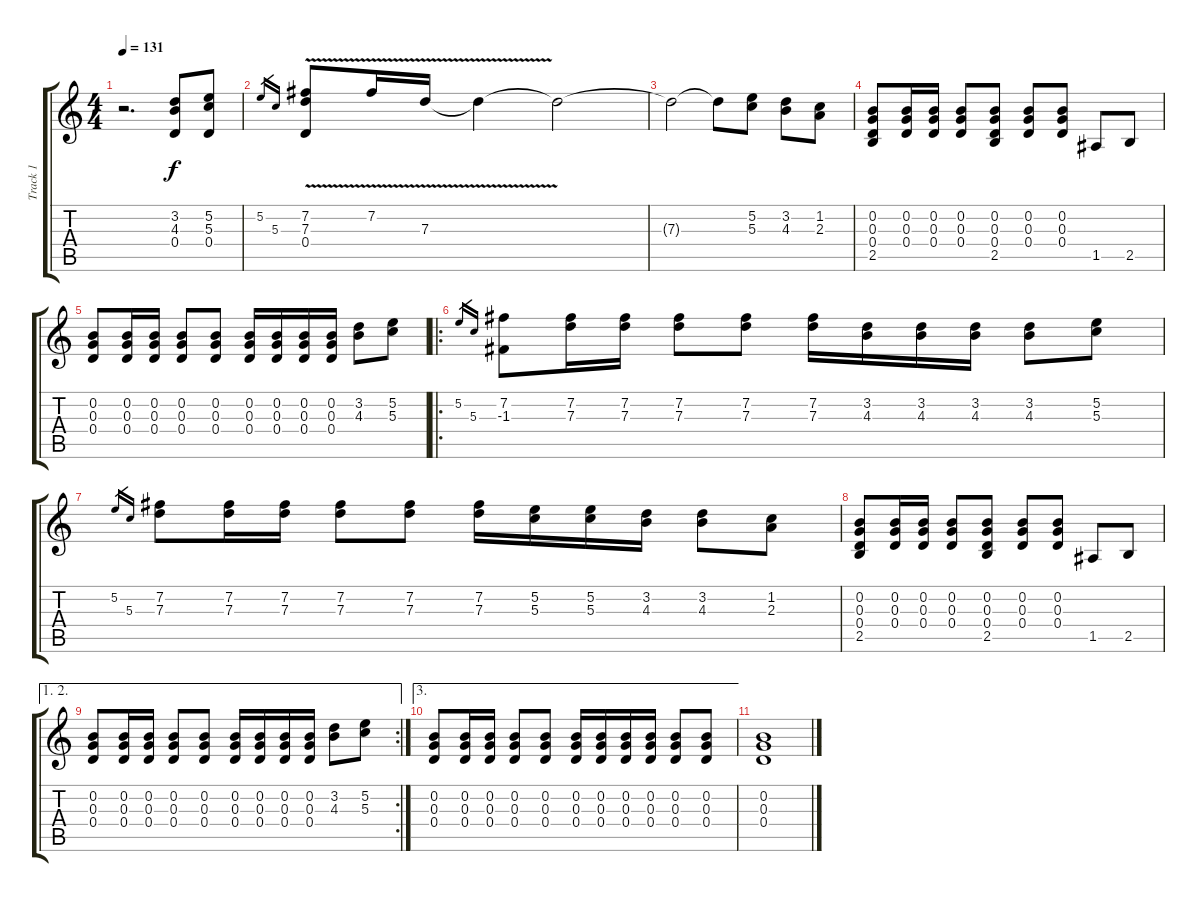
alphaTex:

\track ("Track 1" "Track 1") {instrument acousticguitarsteel}
\staff {score tabs}
\tuning (E4 B3 G3 D3 A2 E2) {hide}
\ts (4 4)
\tempo 131
\clef g2
\ks c
r.2{d dy f instrument acousticguitarsteel} (3.2 4.3 0.4).8 (5.2 5.3 0.4).8 |
5.2.16{gr} 5.3.16{gr} (7.2{v} 7.3{v} 0.4{v}).8 7.2{v}.16 7.3{v}.16 7.3{t}.4 7.3{t}.2 |
7.3{t}.2 7.3{t}.8 (5.2 5.3).8 (3.2 4.3).8 (1.2 2.3).8 |
(0.2 0.3 0.4 2.5).8 (0.2 0.3 0.4).16 (0.2 0.3 0.4).16 (0.2 0.3 0.4).8 (0.2 0.3 0.4 2.5).8 (0.2 0.3 0.4).8 (0.2 0.3 0.4).8 1.5.8 2.5.8 |
(0.2 0.3 0.4).8 (0.2 0.3 0.4).16 (0.2 0.3 0.4).16 (0.2 0.3 0.4).8 (0.2 0.3 0.4).8 (0.2 0.3 0.4).16 (0.2 0.3 0.4).16 (0.2 0.3 0.4).16 (0.2 0.3 0.4).16 (3.2 4.3).8 (5.2 5.3).8 |
\ro
5.2.16{gr} 5.3.16{gr} (7.2 -1.3).8 (7.2 7.3).16 (7.2 7.3).16 (7.2 7.3).8 (7.2 7.3).8 (7.2 7.3).16 (3.2 4.3).16 (3.2 4.3).16 (3.2 4.3).16 (3.2 4.3).8 (5.2 5.3).8 |
5.2.16{gr} 5.3.16{gr} (7.2 7.3).8 (7.2 7.3).16 (7.2 7.3).16 (7.2 7.3).8 (7.2 7.3).8 (7.2 7.3).16 (5.2 5.3).16 (5.2 5.3).16 (3.2 4.3).16 (3.2 4.3).8 (1.2 2.3).8 |
(0.2 0.3 0.4 2.5).8 (0.2 0.3 0.4).16 (0.2 0.3 0.4).16 (0.2 0.3 0.4).8 (0.2 0.3 0.4 2.5).8 (0.2 0.3 0.4).8 (0.2 0.3 0.4).8 1.5.8 2.5.8 |
\ae (1 2)
\rc 2
(0.2 0.3 0.4).8 (0.2 0.3 0.4).16 (0.2 0.3 0.4).16 (0.2 0.3 0.4).8 (0.2 0.3 0.4).8 (0.2 0.3 0.4).16 (0.2 0.3 0.4).16 (0.2 0.3 0.4).16 (0.2 0.3 0.4).16 (3.2 4.3).8 (5.2 5.3).8 |
\ae 3
(0.2 0.3 0.4).8 (0.2 0.3 0.4).16 (0.2 0.3 0.4).16 (0.2 0.3 0.4).8 (0.2 0.3 0.4).8 (0.2 0.3 0.4).16 (0.2 0.3 0.4).16 (0.2 0.3 0.4).16 (0.2 0.3 0.4).16 (0.2 0.3 0.4).8 (0.2 0.3 0.4).8 |
(0.2 0.3 0.4).1
